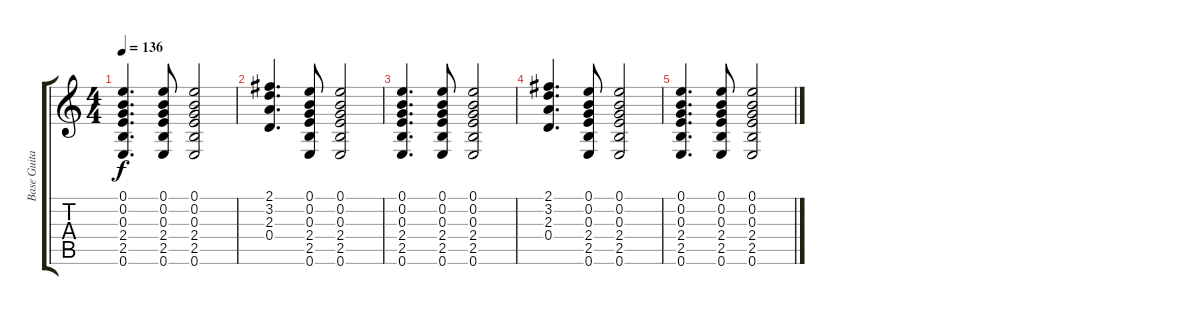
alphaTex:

\track ("Base Guitar" "Base Guita") {instrument overdrivenguitar}
\staff {score tabs}
\tuning (E4 B3 G3 D3 A2 E2) {hide}
\ts (4 4)
\tempo 136
\clef g2
\ks c
(0.1 0.2 0.3 2.4 2.5 0.6).4{d dy f} (0.1 0.2 0.3 2.4 2.5 0.6).8 (0.1 0.2 0.3 2.4 2.5 0.6).2 |
(2.1 3.2 2.3 0.4).4{d} (0.1 0.2 0.3 2.4 2.5 0.6).8 (0.1 0.2 0.3 2.4 2.5 0.6).2 |
(0.1 0.2 0.3 2.4 2.5 0.6).4{d volume 1} (0.1 0.2 0.3 2.4 2.5 0.6).8 (0.1 0.2 0.3 2.4 2.5 0.6).2 |
(2.1 3.2 2.3 0.4).4{d} (0.1 0.2 0.3 2.4 2.5 0.6).8 (0.1 0.2 0.3 2.4 2.5 0.6).2 |
(0.1 0.2 0.3 2.4 2.5 0.6).4{d} (0.1 0.2 0.3 2.4 2.5 0.6).8 (0.1 0.2 0.3 2.4 2.5 0.6).2
